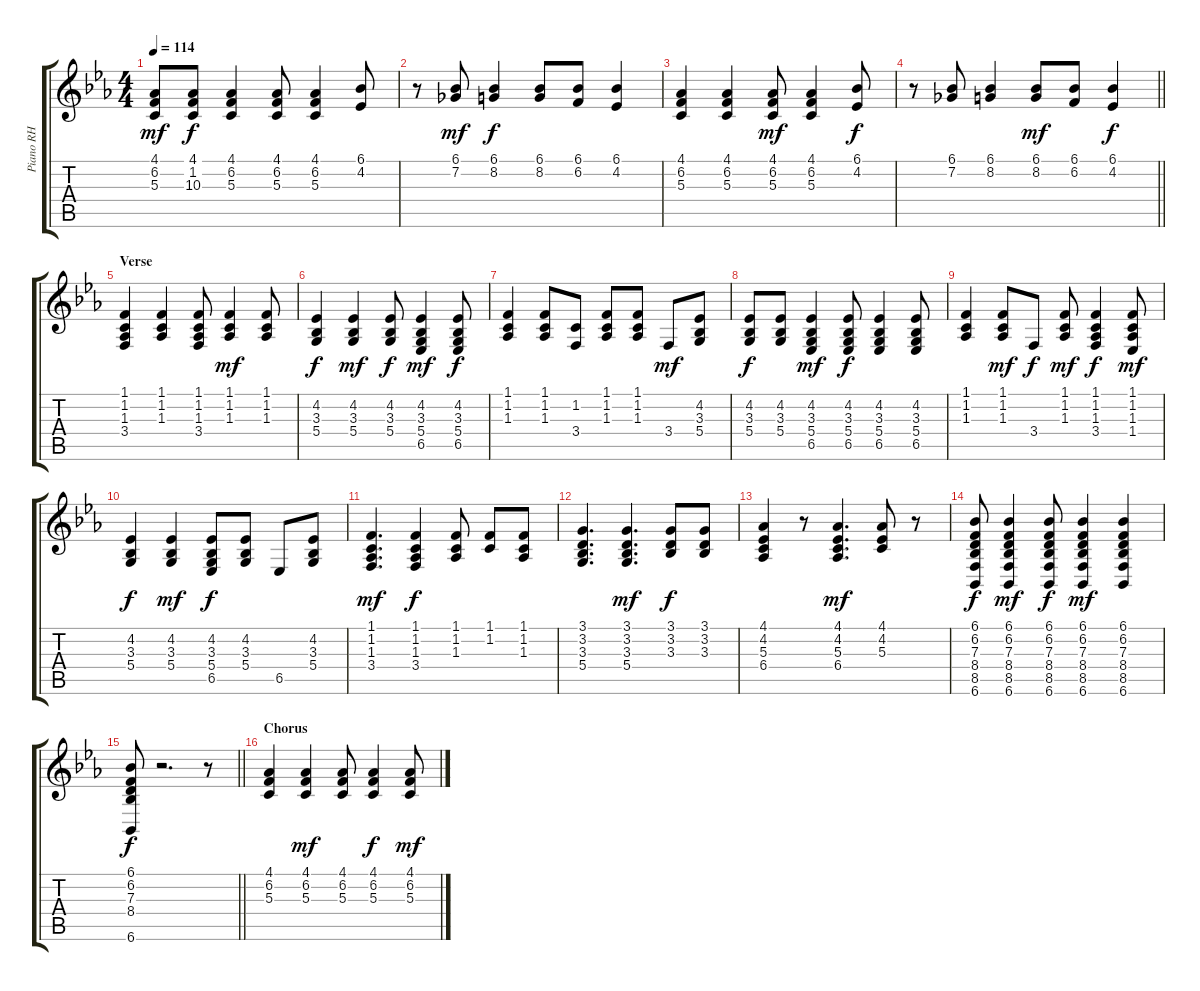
\track ("Piano RH" "Piano RH") {instrument acousticgrandpiano}
\staff {score tabs}
\tuning (E4 B3 G3 D3 A2 E2) {hide}
\ts (4 4)
\tempo 114
\clef g2
\ks eb
(4.1 6.2 5.3).8{dy mf} (4.1 1.2 10.3).8{dy f} (4.1 6.2 5.3).4 (4.1 6.2 5.3).8 (4.1 6.2 5.3).4 (6.1 4.2).8 |
r.8 (6.1 7.2).8{dy mf} (6.1 8.2).4{dy f} (6.1 8.2).8 (6.1 6.2).8 (6.1 4.2).4 |
(4.1 6.2 5.3).4 (4.1 6.2 5.3).4 (4.1 6.2 5.3).8{dy mf} (4.1 6.2 5.3).4 (6.1 4.2).8{dy f} |
\barLineRight lightlight
r.8 (6.1 7.2).8 (6.1 8.2).4 (6.1 8.2).8{dy mf} (6.1 6.2).8 (6.1 4.2).4{dy f} |
\section ("" "Verse")
(1.1 1.2 1.3 3.4).4 (1.1 1.2 1.3).4 (1.1 1.2 1.3 3.4).8 (1.1 1.2 1.3).4{dy mf} (1.1 1.2 1.3).8 |
(4.2 3.3 5.4).4{dy f} (4.2 3.3 5.4).4{dy mf} (4.2 3.3 5.4).8{dy f} (4.2 3.3 5.4 6.5).4{dy mf} (4.2 3.3 5.4 6.5).8{dy f} |
(1.1 1.2 1.3).4 (1.1 1.2 1.3).8 (1.2 3.4).8 (1.1 1.2 1.3).8 (1.1 1.2 1.3).8 3.4.8{dy mf} (4.2 3.3 5.4).8 |
(4.2 3.3 5.4).8{dy f} (4.2 3.3 5.4).8 (4.2 3.3 5.4 6.5).4{dy mf} (4.2 3.3 5.4 6.5).8{dy f} (4.2 3.3 5.4 6.5).4 (4.2 3.3 5.4 6.5).8 |
(1.1 1.2 1.3).4 (1.1 1.2 1.3).8{dy mf} 3.4.8{dy f} (1.1 1.2 1.3).8{dy mf} (1.1 1.2 1.3 3.4).4{dy f} (1.1 1.2 1.3 1.4).8{dy mf} |
(4.2 3.3 5.4).4{dy f} (4.2 3.3 5.4).4{dy mf} (4.2 3.3 5.4 6.5).8{dy f} (4.2 3.3 5.4).8 6.5.8 (4.2 3.3 5.4).8 |
(1.1 1.2 1.3 3.4).4{d dy mf} (1.1 1.2 1.3 3.4).4{dy f} (1.1 1.2 1.3).8 (1.1 1.2).8 (1.1 1.2 1.3).8 |
(3.1 3.2 3.3 5.4).4{d} (3.1 3.2 3.3 5.4).4{d dy mf} (3.1 3.2 3.3).8{dy f} (3.1 3.2 3.3).8 |
(4.1 4.2 5.3 6.4).4 r.8 (4.1 4.2 5.3 6.4).4{d dy mf} (4.1 4.2 5.3).8 r.8 |
(6.1 6.2 7.3 8.4 8.5 6.6).8{dy f} (6.1 6.2 7.3 8.4 8.5 6.6).4{dy mf} (6.1 6.2 7.3 8.4 8.5 6.6).8{dy f} (6.1 6.2 7.3 8.4 8.5 6.6).4{dy mf} (6.1 6.2 7.3 8.4 8.5 6.6).4 |
\barLineRight lightlight
(6.1 6.2 7.3 8.4 6.6).8{dy f} r.2{d} r.8 |
\section ("" "Chorus")
(4.1 6.2 5.3).4 (4.1 6.2 5.3).4{dy mf} (4.1 6.2 5.3).8 (4.1 6.2 5.3).4{dy f} (4.1 6.2 5.3).8{dy mf}
